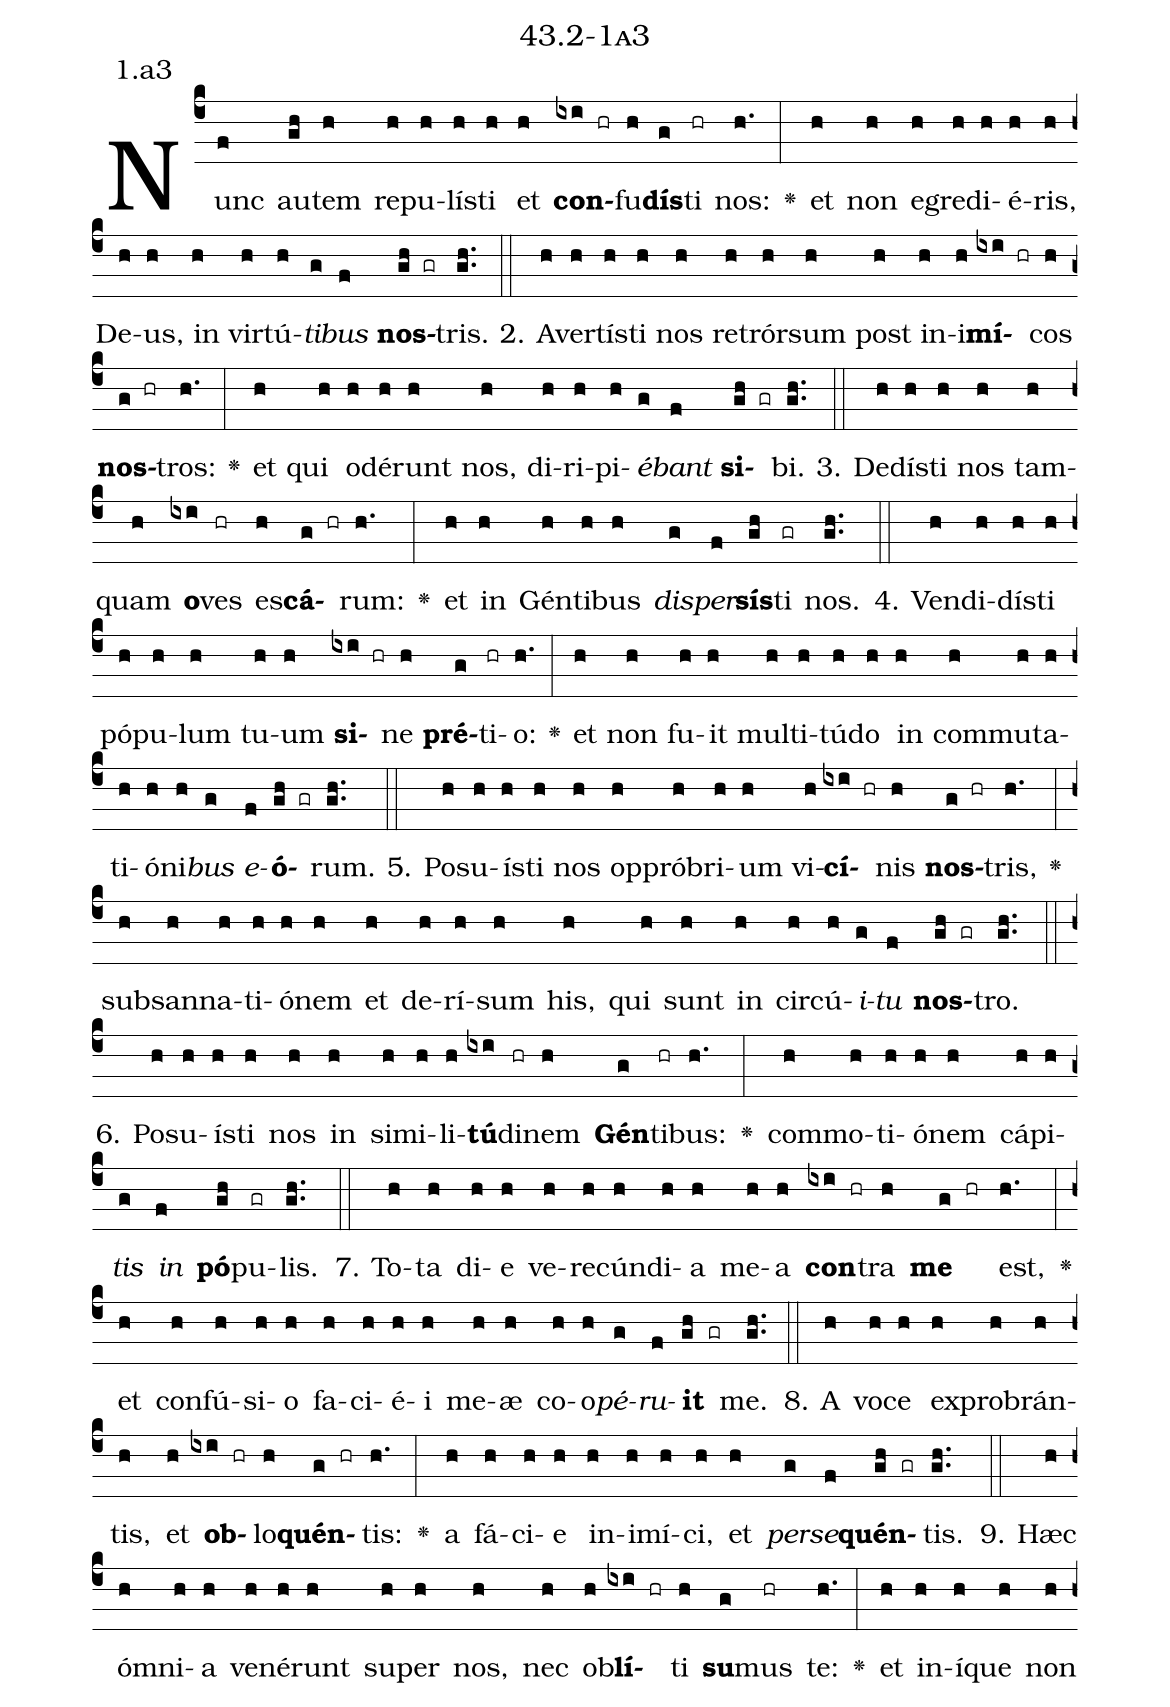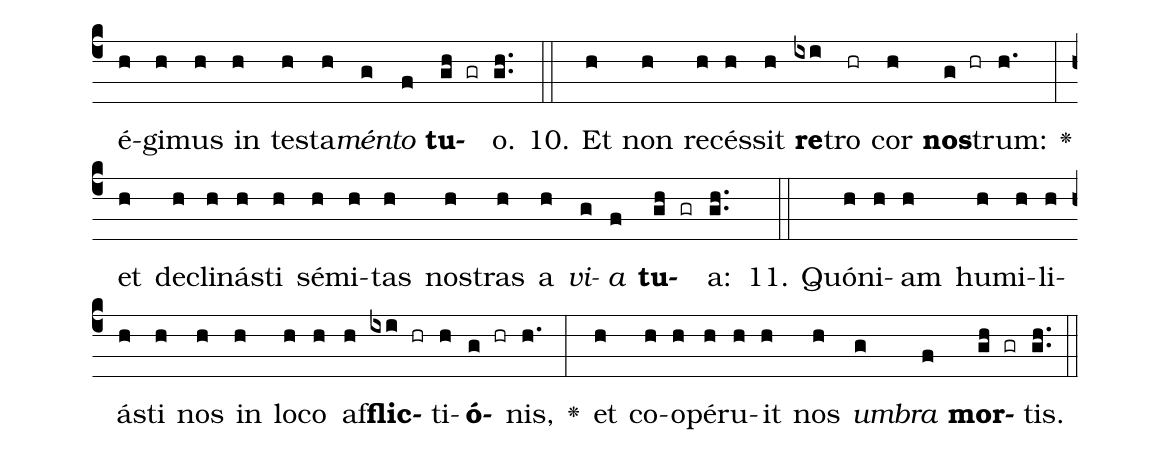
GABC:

name: 43.2-1a3;
annotation: 1.a3;
%%
(c4)Nunc(f) au(gh)tem(h) re(h)pu(h)lís(h)ti(h) et(h) <b>con</b>(ixi hr)fu(h)<b>dís</b>(g)ti(hr) nos:(h.) <v>\greheightstar</v>(:) et(h) non(h) e(h)gre(h)di(h)é(h)ris,(h) De(h)us,(h) in(h) vir(h)tú(h)<i>ti</i>(g)<i>bus</i>(f) <b>nos</b>(gh gr)tris.(gh..) (::)
2. A(h)ver(h)tís(h)ti(h) nos(h) re(h)trór(h)sum(h) post(h) in(h)i(h)<b>mí</b>(ixi hr)cos(h) <b>nos</b>(g hr)tros:(h.) <v>\greheightstar</v>(:) et(h) qui(h) o(h)dé(h)runt(h) nos,(h) di(h)ri(h)pi(h)<i>é</i>(g)<i>bant</i>(f) <b>si</b>(gh gr)bi.(gh..) (::)
3. De(h)dís(h)ti(h) nos(h) tam(h)quam(h) <b>o</b>(ixi)ves(hr) es(h)<b>cá</b>(g hr)rum:(h.) <v>\greheightstar</v>(:) et(h) in(h) Gén(h)ti(h)bus(h) <i>di</i>(g)<i>sper</i>(f)<b>sís</b>(gh)ti(gr) nos.(gh..) (::)
4. Ven(h)di(h)dís(h)ti(h) pó(h)pu(h)lum(h) tu(h)um(h) <b>si</b>(ixi hr)ne(h) <b>pré</b>(g)ti(hr)o:(h.) <v>\greheightstar</v>(:) et(h) non(h) fu(h)it(h) mul(h)ti(h)tú(h)do(h) in(h) com(h)mu(h)ta(h)ti(h)ó(h)ni(h)<i>bus</i>(g) <i>e</i>(f)<b>ó</b>(gh gr)rum.(gh..) (::)
5. Po(h)su(h)ís(h)ti(h) nos(h) op(h)pró(h)bri(h)um(h) vi(h)<b>cí</b>(ixi hr)nis(h) <b>nos</b>(g hr)tris,(h.) <v>\greheightstar</v>(:) sub(h)san(h)na(h)ti(h)ó(h)nem(h) et(h) de(h)rí(h)sum(h) his,(h) qui(h) sunt(h) in(h) cir(h)cú(h)<i>i</i>(g)<i>tu</i>(f) <b>nos</b>(gh gr)tro.(gh..) (::)
6. Po(h)su(h)ís(h)ti(h) nos(h) in(h) si(h)mi(h)li(h)<b>tú</b>(ixi)di(hr)nem(h) <b>Gén</b>(g)ti(hr)bus:(h.) <v>\greheightstar</v>(:) com(h)mo(h)ti(h)ó(h)nem(h) cá(h)pi(h)<i>tis</i>(g) <i>in</i>(f) <b>pó</b>(gh)pu(gr)lis.(gh..) (::)
7. To(h)ta(h) di(h)e(h) ve(h)re(h)cún(h)di(h)a(h) me(h)a(h) <b>con</b>(ixi hr)tra(h) <b>me</b>(g hr) est,(h.) <v>\greheightstar</v>(:) et(h) con(h)fú(h)si(h)o(h) fa(h)ci(h)é(h)i(h) me(h)æ(h) co(h)o(h)<i>pé</i>(g)<i>ru</i>(f)<b>it</b>(gh gr) me.(gh..) (::)
8. A(h) vo(h)ce(h) ex(h)pro(h)brán(h)tis,(h) et(h) <b>ob</b>(ixi hr)lo(h)<b>quén</b>(g hr)tis:(h.) <v>\greheightstar</v>(:) a(h) fá(h)ci(h)e(h) in(h)i(h)mí(h)ci,(h) et(h) <i>per</i>(g)<i>se</i>(f)<b>quén</b>(gh gr)tis.(gh..) (::)
9. Hæc(h) óm(h)ni(h)a(h) ve(h)né(h)runt(h) su(h)per(h) nos,(h) nec(h) ob(h)<b>lí</b>(ixi hr)ti(h) <b>su</b>(g)mus(hr) te:(h.) <v>\greheightstar</v>(:) et(h) in(h)í(h)que(h) non(h) é(h)gi(h)mus(h) in(h) tes(h)ta(h)<i>mén</i>(g)<i>to</i>(f) <b>tu</b>(gh gr)o.(gh..) (::)
10. Et(h) non(h) re(h)cés(h)sit(h) <b>re</b>(ixi)tro(hr) cor(h) <b>nos</b>(g hr)trum:(h.) <v>\greheightstar</v>(:) et(h) de(h)cli(h)nás(h)ti(h) sé(h)mi(h)tas(h) nos(h)tras(h) a(h) <i>vi</i>(g)<i>a</i>(f) <b>tu</b>(gh gr)a:(gh..) (::)
11. Quón(h)i(h)am(h) hu(h)mi(h)li(h)ás(h)ti(h) nos(h) in(h) lo(h)co(h) af(h)<b>flic</b>(ixi hr)ti(h)<b>ó</b>(g hr)nis,(h.) <v>\greheightstar</v>(:) et(h) co(h)o(h)pé(h)ru(h)it(h) nos(h) <i>um</i>(g)<i>bra</i>(f) <b>mor</b>(gh gr)tis.(gh..) (::)
